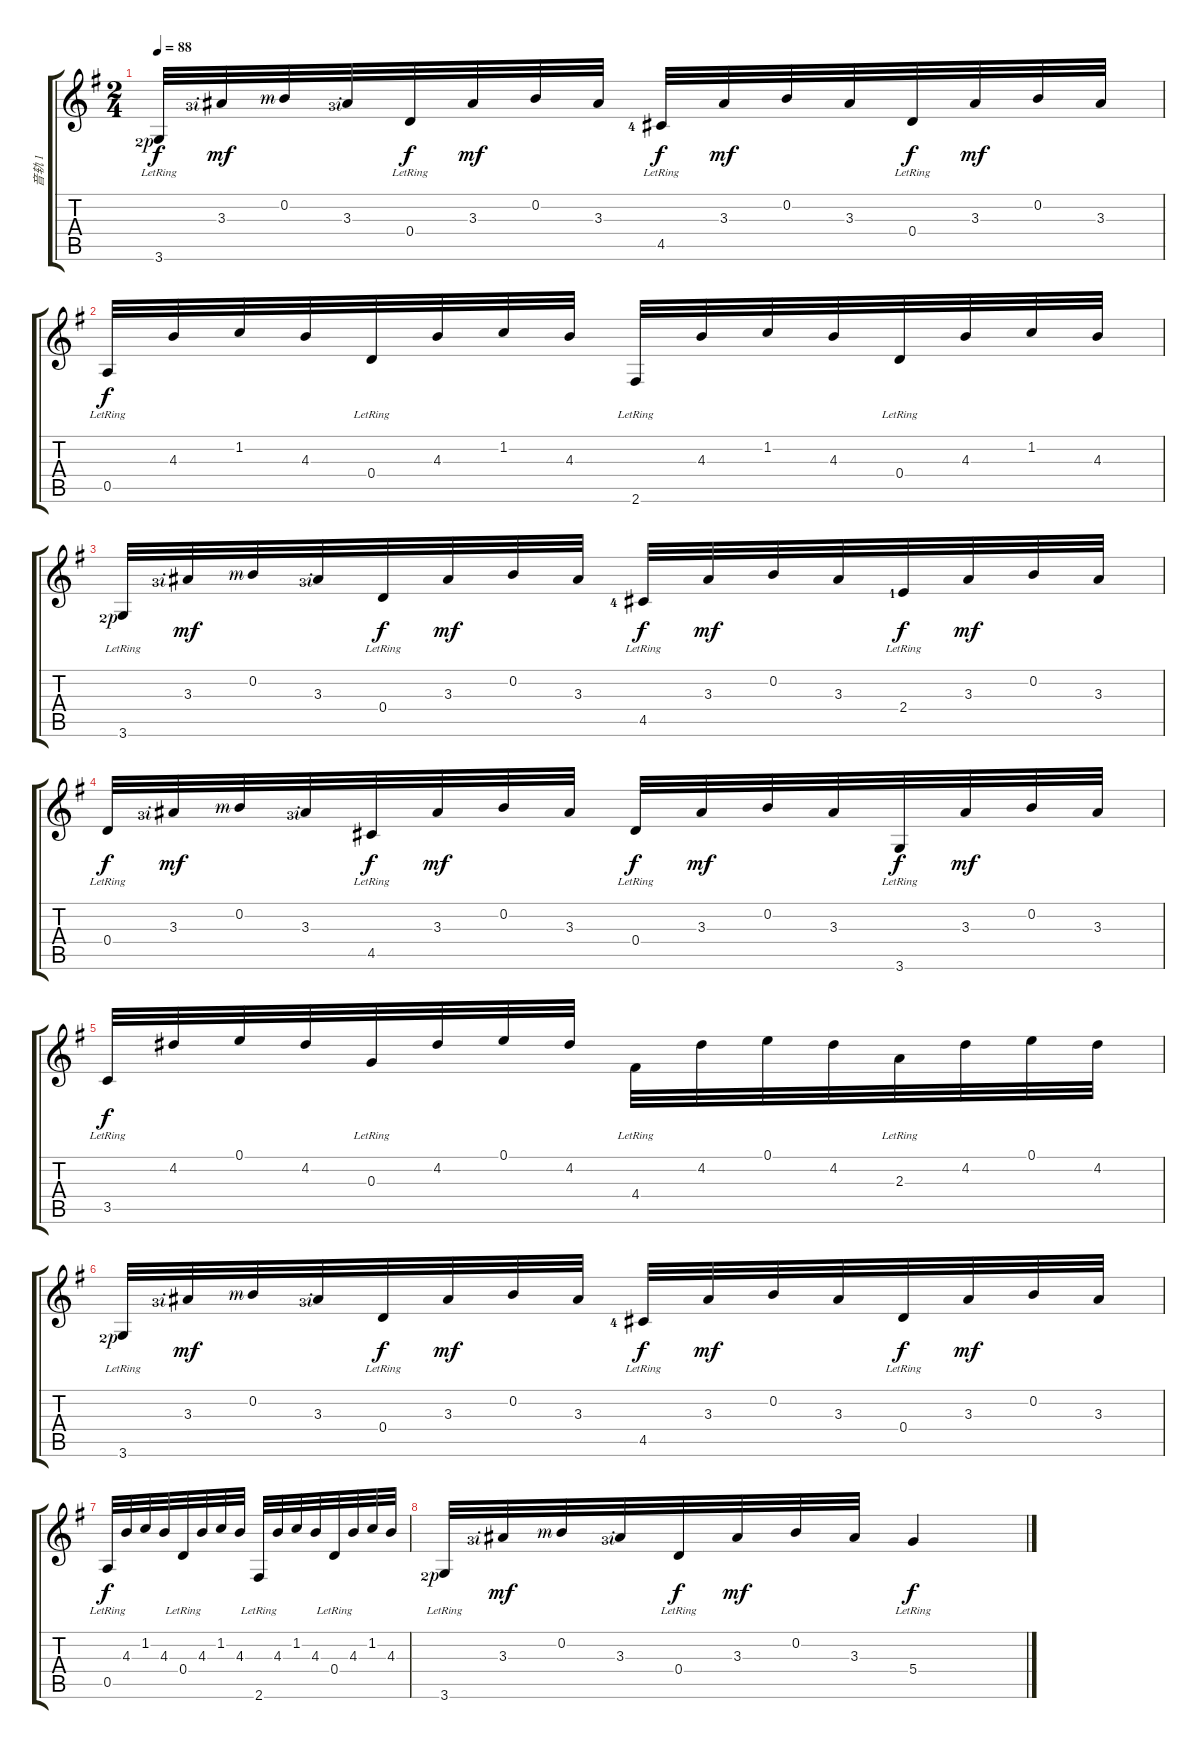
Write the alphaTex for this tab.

\track ("音轨 1" "音轨 1") {instrument acousticguitarnylon}
\staff {score tabs}
\tuning (E4 B3 G3 D3 A2 E2) {hide}
\ts (2 4)
\tempo 88
\clef g2
\ks g
3.6{lr lf 3 rf 1}.32{dy f} 3.3{lf 4 rf 2}.32{dy mf} 0.2{rf 3}.32 3.3{lf 4 rf 2}.32 0.4{lr}.32{dy f} 3.3.32{dy mf} 0.2.32 3.3.32 4.5{lr lf 5}.32{dy f} 3.3.32{dy mf} 0.2.32 3.3.32 0.4{lr}.32{dy f} 3.3.32{dy mf} 0.2.32 3.3.32 |
0.5{lr}.32{dy f} 4.3.32 1.2.32 4.3.32 0.4{lr}.32 4.3.32 1.2.32 4.3.32 2.6{lr}.32 4.3.32 1.2.32 4.3.32 0.4{lr}.32 4.3.32 1.2.32 4.3.32 |
3.6{lr lf 3 rf 1}.32 3.3{lf 4 rf 2}.32{dy mf} 0.2{rf 3}.32 3.3{lf 4 rf 2}.32 0.4{lr}.32{dy f} 3.3.32{dy mf} 0.2.32 3.3.32 4.5{lr lf 5}.32{dy f} 3.3.32{dy mf} 0.2.32 3.3.32 2.4{lr lf 2}.32{dy f} 3.3.32{dy mf} 0.2.32 3.3.32 |
0.4{lr}.32{dy f} 3.3{lf 4 rf 2}.32{dy mf} 0.2{rf 3}.32 3.3{lf 4 rf 2}.32 4.5{lr}.32{dy f} 3.3.32{dy mf} 0.2.32 3.3.32 0.4{lr}.32{dy f} 3.3.32{dy mf} 0.2.32 3.3.32 3.6{lr}.32{dy f} 3.3.32{dy mf} 0.2.32 3.3.32 |
3.5{lr}.32{dy f} 4.2.32 0.1.32 4.2.32 0.3{lr}.32 4.2.32 0.1.32 4.2.32 4.4{lr}.32 4.2.32 0.1.32 4.2.32 2.3{lr}.32 4.2.32 0.1.32 4.2.32 |
3.6{lr lf 3 rf 1}.32 3.3{lf 4 rf 2}.32{dy mf} 0.2{rf 3}.32 3.3{lf 4 rf 2}.32 0.4{lr}.32{dy f} 3.3.32{dy mf} 0.2.32 3.3.32 4.5{lr lf 5}.32{dy f} 3.3.32{dy mf} 0.2.32 3.3.32 0.4{lr}.32{dy f} 3.3.32{dy mf} 0.2.32 3.3.32 |
0.5{lr}.32{dy f} 4.3.32 1.2.32 4.3.32 0.4{lr}.32 4.3.32 1.2.32 4.3.32 2.6{lr}.32 4.3.32 1.2.32 4.3.32 0.4{lr}.32 4.3.32 1.2.32 4.3.32 |
3.6{lr lf 3 rf 1}.32 3.3{lf 4 rf 2}.32{dy mf} 0.2{rf 3}.32 3.3{lf 4 rf 2}.32 0.4{lr}.32{dy f} 3.3.32{dy mf} 0.2.32 3.3.32 5.4{lr}.4{dy f}
